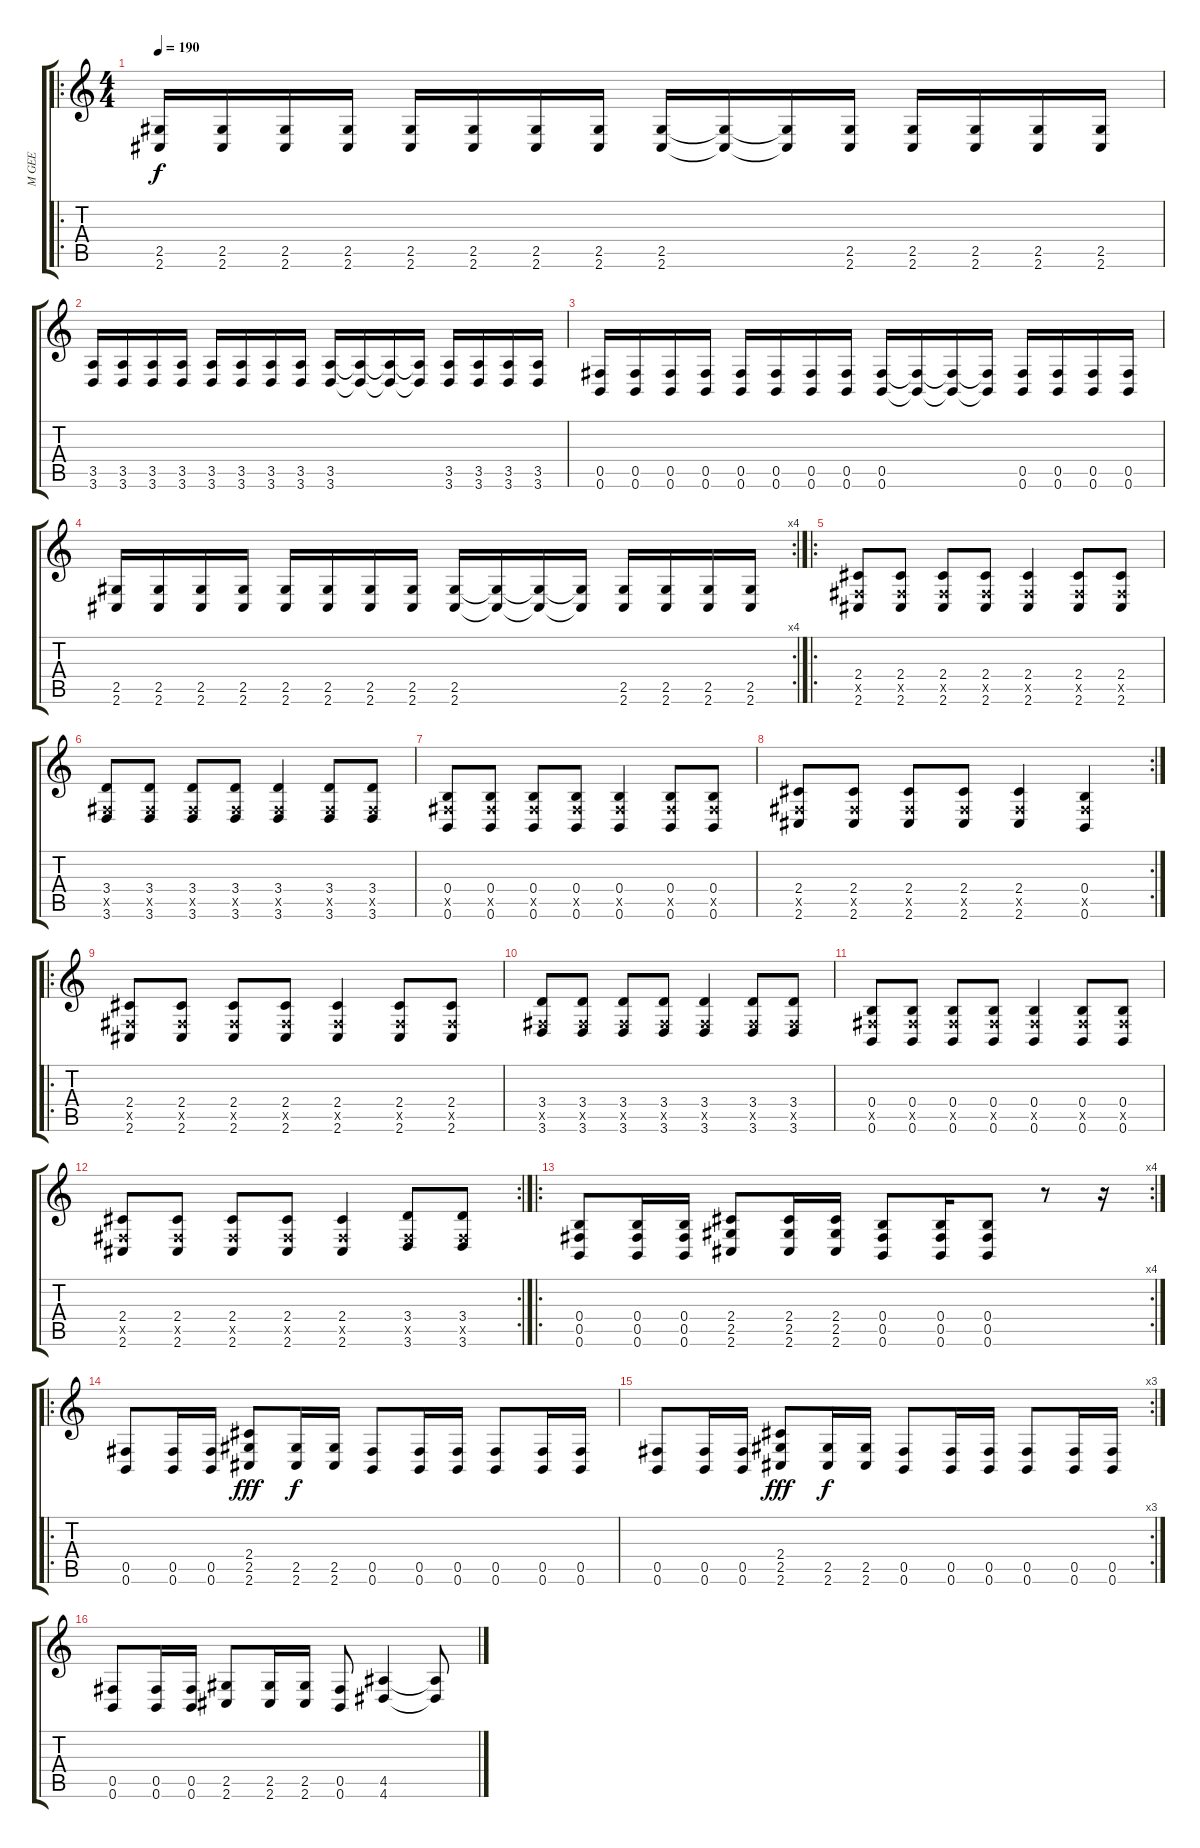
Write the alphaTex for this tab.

\track ("M GEE" "M GEE") {instrument distortionguitar}
\staff {score tabs}
\tuning (Db4 Ab3 E3 B2 Gb2 B1) {hide}
\ro
\ts (4 4)
\tempo 190
\clef g2
\ks c
(2.5 2.6).16{dy f} (2.5 2.6).16 (2.5 2.6).16 (2.5 2.6).16 (2.5 2.6).16 (2.5 2.6).16 (2.5 2.6).16 (2.5 2.6).16 (2.5 2.6).16 (2.5{t} 2.6{t}).16 (2.5{t} 2.6{t}).16 (2.5 2.6).16 (2.5 2.6).16 (2.5 2.6).16 (2.5 2.6).16 (2.5 2.6).16 |
(3.5 3.6).16 (3.5 3.6).16 (3.5 3.6).16 (3.5 3.6).16 (3.5 3.6).16 (3.5 3.6).16 (3.5 3.6).16 (3.5 3.6).16 (3.5 3.6).16 (3.5{t} 3.6{t}).16 (3.5{t} 3.6{t}).16 (3.5{t} 3.6{t}).16 (3.5 3.6).16 (3.5 3.6).16 (3.5 3.6).16 (3.5 3.6).16 |
(0.5 0.6).16 (0.5 0.6).16 (0.5 0.6).16 (0.5 0.6).16 (0.5 0.6).16 (0.5 0.6).16 (0.5 0.6).16 (0.5 0.6).16 (0.5 0.6).16 (0.5{t} 0.6{t}).16 (0.5{t} 0.6{t}).16 (0.5{t} 0.6{t}).16 (0.5 0.6).16 (0.5 0.6).16 (0.5 0.6).16 (0.5 0.6).16 |
\rc 4
(2.5 2.6).16 (2.5 2.6).16 (2.5 2.6).16 (2.5 2.6).16 (2.5 2.6).16 (2.5 2.6).16 (2.5 2.6).16 (2.5 2.6).16 (2.5 2.6).16 (2.5{t} 2.6{t}).16 (2.5{t} 2.6{t}).16 (2.5{t} 2.6{t}).16 (2.5 2.6).16 (2.5 2.6).16 (2.5 2.6).16 (2.5 2.6).16 |
\ro
(2.4 0.5{x} 2.6).8 (2.4 0.5{x} 2.6).8 (2.4 0.5{x} 2.6).8 (2.4 0.5{x} 2.6).8 (2.4 0.5{x} 2.6).4 (2.4 0.5{x} 2.6).8 (2.4 0.5{x} 2.6).8 |
(3.4 0.5{x} 3.6).8 (3.4 0.5{x} 3.6).8 (3.4 0.5{x} 3.6).8 (3.4 0.5{x} 3.6).8 (3.4 0.5{x} 3.6).4 (3.4 0.5{x} 3.6).8 (3.4 0.5{x} 3.6).8 |
(0.4 0.5{x} 0.6).8 (0.4 0.5{x} 0.6).8 (0.4 0.5{x} 0.6).8 (0.4 0.5{x} 0.6).8 (0.4 0.5{x} 0.6).4 (0.4 0.5{x} 0.6).8 (0.4 0.5{x} 0.6).8 |
\rc 2
(2.4 0.5{x} 2.6).8 (2.4 0.5{x} 2.6).8 (2.4 0.5{x} 2.6).8 (2.4 0.5{x} 2.6).8 (2.4 0.5{x} 2.6).4 (0.4 0.5{x} 0.6).4 |
\ro
(2.4 0.5{x} 2.6).8 (2.4 0.5{x} 2.6).8 (2.4 0.5{x} 2.6).8 (2.4 0.5{x} 2.6).8 (2.4 0.5{x} 2.6).4 (2.4 0.5{x} 2.6).8 (2.4 0.5{x} 2.6).8 |
(3.4 0.5{x} 3.6).8 (3.4 0.5{x} 3.6).8 (3.4 0.5{x} 3.6).8 (3.4 0.5{x} 3.6).8 (3.4 0.5{x} 3.6).4 (3.4 0.5{x} 3.6).8 (3.4 0.5{x} 3.6).8 |
(0.4 0.5{x} 0.6).8 (0.4 0.5{x} 0.6).8 (0.4 0.5{x} 0.6).8 (0.4 0.5{x} 0.6).8 (0.4 0.5{x} 0.6).4 (0.4 0.5{x} 0.6).8 (0.4 0.5{x} 0.6).8 |
\rc 2
(2.4 0.5{x} 2.6).8 (2.4 0.5{x} 2.6).8 (2.4 0.5{x} 2.6).8 (2.4 0.5{x} 2.6).8 (2.4 0.5{x} 2.6).4 (3.4 0.5{x} 3.6).8 (3.4 0.5{x} 3.6).8 |
\ro
\rc 4
(0.4 0.5 0.6).8 (0.4 0.5 0.6).16 (0.4 0.5 0.6).16 (2.4 2.5 2.6).8 (2.4 2.5 2.6).16 (2.4 2.5 2.6).16 (0.4 0.5 0.6).8 (0.4 0.5 0.6).16 (0.4 0.5 0.6).8 r.8 r.16 |
\ro
(0.5 0.6).8 (0.5 0.6).16 (0.5 0.6).16 (2.4 2.5 2.6).8{dy fff} (2.5 2.6).16{dy f} (2.5 2.6).16 (0.5 0.6).8 (0.5 0.6).16 (0.5 0.6).16 (0.5 0.6).8 (0.5 0.6).16 (0.5 0.6).16 |
\rc 3
(0.5 0.6).8 (0.5 0.6).16 (0.5 0.6).16 (2.4 2.5 2.6).8{dy fff} (2.5 2.6).16{dy f} (2.5 2.6).16 (0.5 0.6).8 (0.5 0.6).16 (0.5 0.6).16 (0.5 0.6).8 (0.5 0.6).16 (0.5 0.6).16 |
(0.5 0.6).8 (0.5 0.6).16 (0.5 0.6).16 (2.5 2.6).8 (2.5 2.6).16 (2.5 2.6).16 (0.5 0.6).8 (4.5 4.6).4 (4.5{t} 4.6{t}).8
